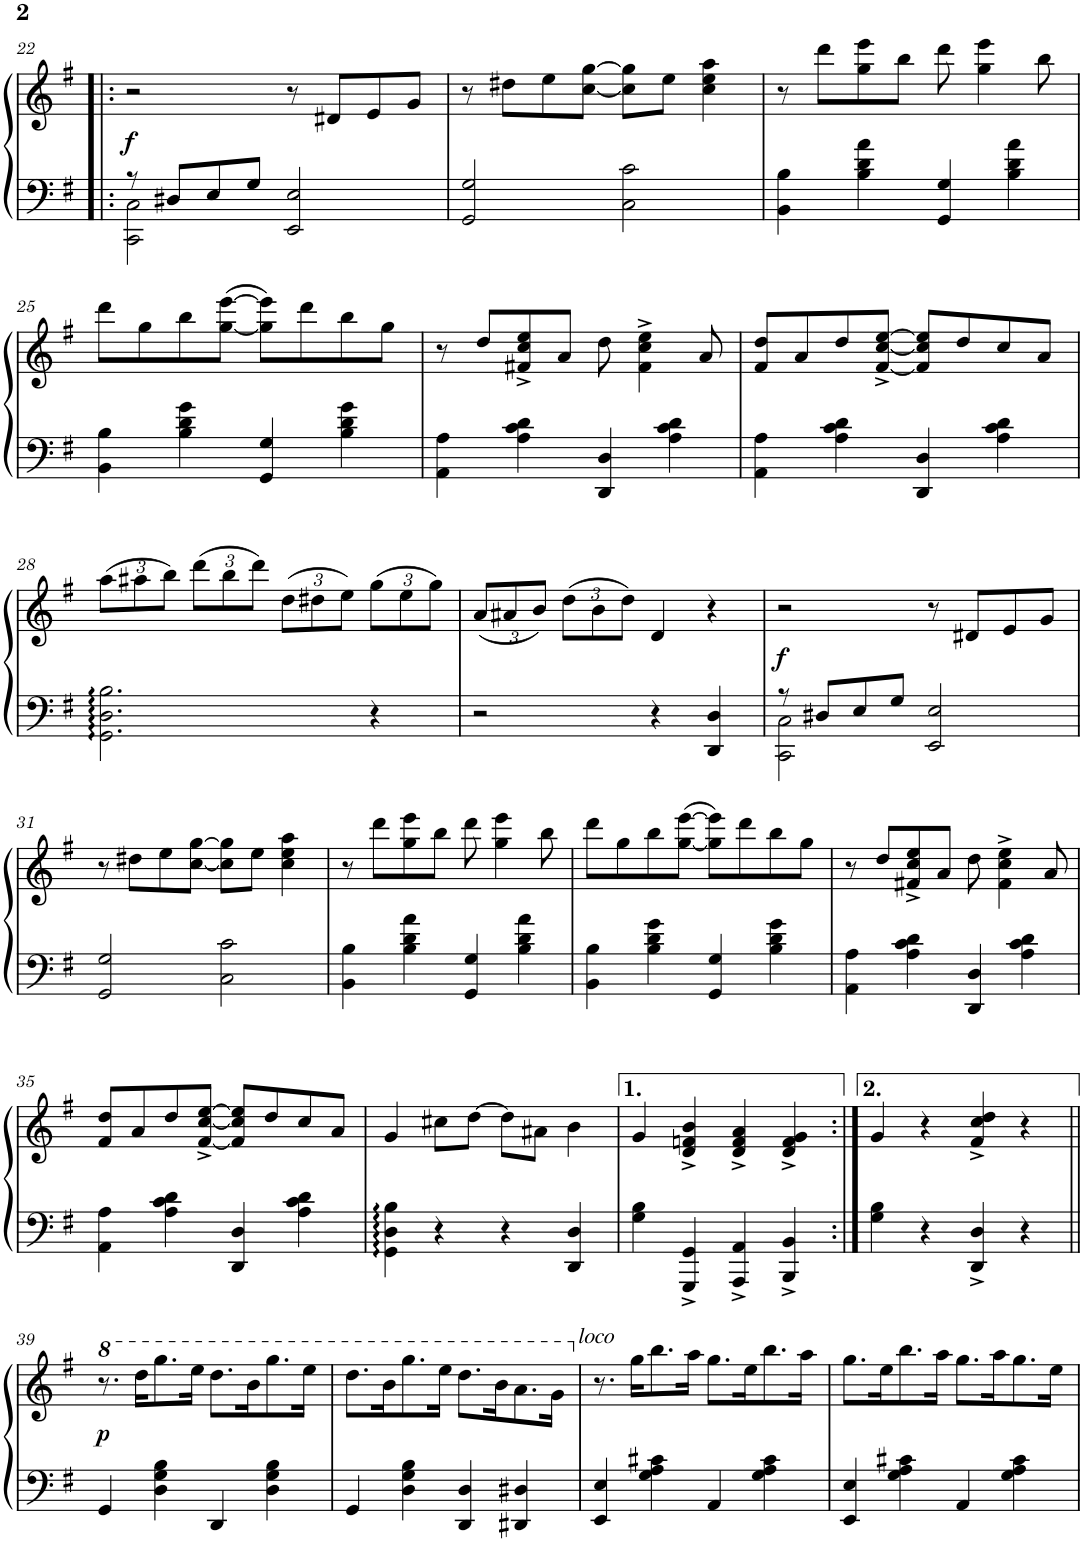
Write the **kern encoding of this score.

**kern	**kern	**dynam
*part1	*part1	*part1
*staff2	*staff1	*staff1/2
*I"Piano	*	*
*I'Pno.	*	*
!!LO:PB:g=z
*clefF4	*clefG2	*
*k[f#]	*k[f#]	*
*M2/2	*M2/2	*
*met(c|)	*met(c|)	*
=22!|:	=22!|:	=22!|:
*^	*	*
!	!	!	!LO:DY:b
8r	2CC\ 2C\	2r	f
8D#X/L	.	.	.
8E/	.	.	.
8G/J	.	.	.
2EE/ 2E/	2ryy	8r	.
.	.	8d#X/L	.
.	.	8e/	.
.	.	8g/J	.
*v	*v	*	*
=23	=23	=23
2GG/ 2G/	8r	.
.	8dd#X\L	.
.	8ee\	.
.	[8cc\ [8gg\J	.
2C\ 2c\	8cc\] 8gg\]L	.
.	8ee\J	.
.	4cc\ 4ee\ 4aa\	.
=24	=24	=24
4BB\ 4B\	8r	.
.	8ddd\L	.
4B\ 4d\ 4a\	8gg\ 8eee\	.
.	8bb\J	.
4GG/ 4G/	8ddd\	.
.	4gg\ 4eee\	.
4B\ 4d\ 4a\	.	.
.	8bb\	.
!!LO:LB:g=z
=25	=25	=25
4BB\ 4B\	8ddd\L	.
.	8gg\	.
4B\ 4d\ 4g\	8bb\	.
.	([8gg\ [8eee\J	.
4GG/ 4G/	8gg\] 8eee\]L)	.
.	8ddd\	.
4B\ 4d\ 4g\	8bb\	.
.	8gg\J	.
=26	=26	=26
4AA\ 4A\	8r	.
.	8dd/L	.
4A\ 4c\ 4d\	8f#X/^ 8cc/^ 8ee/^	.
.	8a/J	.
4DD/ 4D/	8dd\	.
.	4f#\^ 4cc\^ 4ee\^	.
4A\ 4c\ 4d\	.	.
.	8a/	.
=27	=27	=27
4AA\ 4A\	8f#/ 8dd/L	.
.	8a/	.
4A\ 4c\ 4d\	8dd/	.
.	[8f#/^ [8cc/^ [8ee/^J	.
4DD/ 4D/	8f#/] 8cc/] 8ee/]L	.
.	8dd/	.
4A\ 4c\ 4d\	8cc/	.
.	8a/J	.
!!LO:LB:g=z
=28	=28	=28
*	*Xbrackettup	*
2.GG\ 2.D\ 2.B\	(12aa\L	.
.	12aa#X\	.
.	12bb\J)	.
.	(12ddd\L	.
.	12bb\	.
.	12ddd\J)	.
.	(12dd\L	.
.	12dd#X\	.
.	12ee\J)	.
4r	(12gg\L	.
.	12ee\	.
.	12gg\J)	.
=29	=29	=29
2r	(12a/L	.
.	12a#X/	.
.	12b/J)	.
.	(12dd\L	.
.	12b\	.
.	12dd\J)	.
4r	4d/	.
4DD/ 4D/	4r	.
=30	=30	=30
*^	*	*
!	!	!	!LO:DY:b
8r	2CC\ 2C\	2r	f
8D#X/L	.	.	.
8E/	.	.	.
8G/J	.	.	.
2EE/ 2E/	2ryy	8r	.
.	.	8d#X/L	.
.	.	8e/	.
.	.	8g/J	.
*v	*v	*	*
!!LO:LB:g=z
=31	=31	=31
2GG/ 2G/	8r	.
.	8dd#X\L	.
.	8ee\	.
.	[8cc\ [8gg\J	.
2C\ 2c\	8cc\] 8gg\]L	.
.	8ee\J	.
.	4cc\ 4ee\ 4aa\	.
=32	=32	=32
4BB\ 4B\	8r	.
.	8ddd\L	.
4B\ 4d\ 4a\	8gg\ 8eee\	.
.	8bb\J	.
4GG/ 4G/	8ddd\	.
.	4gg\ 4eee\	.
4B\ 4d\ 4a\	.	.
.	8bb\	.
=33	=33	=33
4BB\ 4B\	8ddd\L	.
.	8gg\	.
4B\ 4d\ 4g\	8bb\	.
.	([8gg\ [8eee\J	.
4GG/ 4G/	8gg\] 8eee\]L)	.
.	8ddd\	.
4B\ 4d\ 4g\	8bb\	.
.	8gg\J	.
=34	=34	=34
4AA\ 4A\	8r	.
.	8dd/L	.
4A\ 4c\ 4d\	8f#X/^ 8cc/^ 8ee/^	.
.	8a/J	.
4DD/ 4D/	8dd\	.
.	4f#\^ 4cc\^ 4ee\^	.
4A\ 4c\ 4d\	.	.
.	8a/	.
!!LO:LB:g=z
=35	=35	=35
4AA\ 4A\	8f#/ 8dd/L	.
.	8a/	.
4A\ 4c\ 4d\	8dd/	.
.	[8f#/^ [8cc/^ [8ee/^J	.
4DD/ 4D/	8f#/] 8cc/] 8ee/]L	.
.	8dd/	.
4A\ 4c\ 4d\	8cc/	.
.	8a/J	.
=36	=36	=36
4GG\ 4D\ 4B\	4g/	.
4r	8cc#X\L	.
.	[8dd\J	.
4r	8dd\L]	.
.	8a#X\J	.
4DD/ 4D/	4b\	.
=37	=37	=37
4G\ 4B\	4g/	.
4GGG/^ 4GG/^	4d/^ 4fn/^ 4b/^	.
4AAA/^ 4AA/^	4d/^ 4f/^ 4a/^	.
4BBB/^ 4BB/^	4d/^ 4f/^ 4g/^	.
=38:|!	=38:|!	=38:|!
4G\ 4B\	4g/	.
4r	4r	.
4DD/^ 4D/^	4f#/^ 4cc/^ 4dd/^	.
4r	4r	.
!!LO:LB:g=z
=39||	=39||	=39||
*	*8va	*
!	!	!LO:DY:b
4GG/	8.r	p
.	16ddd\KL	.
4D\ 4G\ 4B\	8.ggg\	.
.	16eee\Jk	.
4DD/	8.ddd\L	.
.	16bb\K	.
4D\ 4G\ 4B\	8.ggg\	.
.	16eee\Jk	.
=40	=40	=40
4GG/	8.ddd\L	.
.	16bb\K	.
4D\ 4G\ 4B\	8.ggg\	.
.	16eee\Jk	.
4DD/ 4D/	8.ddd\L	.
.	16bb\K	.
4DD#X/ 4D#X/	8.aa\	.
.	16gg\Jk	.
=41	=41	=41
*	*X8va	*
!	!LO:TX:a:i:t=loco	!
4EE/ 4E/	8.r	.
.	16gg\KL	.
4G\ 4A\ 4c#X\	8.bb\	.
.	16aa\Jk	.
4AA/	8.gg\L	.
.	16ee\K	.
4G\ 4A\ 4c#\	8.bb\	.
.	16aa\Jk	.
=42	=42	=42
4EE/ 4E/	8.gg\L	.
.	16ee\K	.
4G\ 4A\ 4c#X\	8.bb\	.
.	16aa\Jk	.
4AA/	8.gg\L	.
.	16aa\K	.
4G\ 4A\ 4c#\	8.gg\	.
.	16ee\Jk	.
=	=	=
*-	*-	*-
